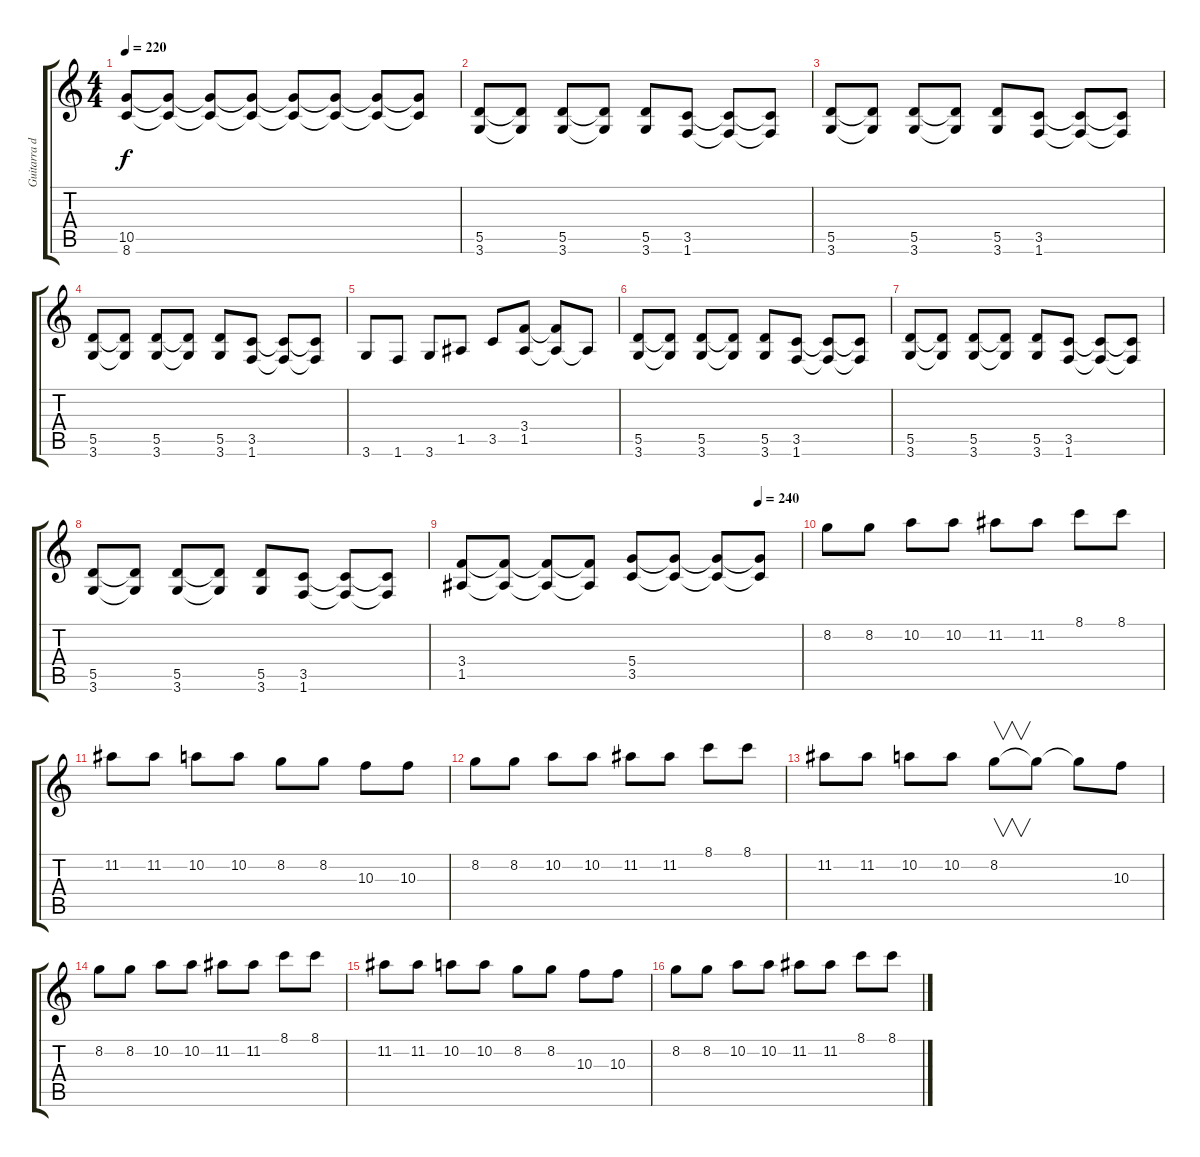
\track ("Guitarra distorcion" "Guitarra d") {instrument overdrivenguitar}
\staff {score tabs}
\tuning (E4 B3 G3 D3 A2 E2) {hide}
\ts (4 4)
\tempo 220
\clef g2
\ks c
(10.5 8.6).8{dy f} (10.5{t} 8.6{t}).8 (10.5{t} 8.6{t}).8 (10.5{t} 8.6{t}).8 (10.5{t} 8.6{t}).8 (10.5{t} 8.6{t}).8 (10.5{t} 8.6{t}).8 (10.5{t} 8.6{t}).8 |
(5.5 3.6).8 (5.5{t} 3.6{t}).8 (5.5 3.6).8 (5.5{t} 3.6{t}).8 (5.5 3.6).8 (3.5 1.6).8 (3.5{t} 1.6{t}).8 (3.5{t} 1.6{t}).8 |
(5.5 3.6).8 (5.5{t} 3.6{t}).8 (5.5 3.6).8 (5.5{t} 3.6{t}).8 (5.5 3.6).8 (3.5 1.6).8 (3.5{t} 1.6{t}).8 (3.5{t} 1.6{t}).8 |
(5.5 3.6).8 (5.5{t} 3.6{t}).8 (5.5 3.6).8 (5.5{t} 3.6{t}).8 (5.5 3.6).8 (3.5 1.6).8 (3.5{t} 1.6{t}).8 (3.5{t} 1.6{t}).8 |
3.6.8 1.6.8 3.6.8 1.5.8 3.5.8 (3.4 1.5).8 (3.4{t} 1.5{t}).8 1.5{t}.8 |
(5.5 3.6).8 (5.5{t} 3.6{t}).8 (5.5 3.6).8 (5.5{t} 3.6{t}).8 (5.5 3.6).8 (3.5 1.6).8 (3.5{t} 1.6{t}).8 (3.5{t} 1.6{t}).8 |
(5.5 3.6).8 (5.5{t} 3.6{t}).8 (5.5 3.6).8 (5.5{t} 3.6{t}).8 (5.5 3.6).8 (3.5 1.6).8 (3.5{t} 1.6{t}).8 (3.5{t} 1.6{t}).8 |
(5.5 3.6).8 (5.5{t} 3.6{t}).8 (5.5 3.6).8 (5.5{t} 3.6{t}).8 (5.5 3.6).8 (3.5 1.6).8 (3.5{t} 1.6{t}).8 (3.5{t} 1.6{t}).8 |
\tempo (240 0.875)
(3.4 1.5).8 (3.4{t} 1.5{t}).8 (3.4{t} 1.5{t}).8 (3.4{t} 1.5{t}).8 (5.4 3.5).8 (5.4{t} 3.5{t}).8 (5.4{t} 3.5{t}).8 (5.4{t} 3.5{t}).8 |
8.2.8 8.2.8 10.2.8 10.2.8 11.2.8 11.2.8 8.1.8 8.1.8 |
11.2.8 11.2.8 10.2.8 10.2.8 8.2.8 8.2.8 10.3.8 10.3.8 |
8.2.8 8.2.8 10.2.8 10.2.8 11.2.8 11.2.8 8.1.8 8.1.8 |
11.2.8 11.2.8 10.2.8 10.2.8 8.2.8{v} 8.2{t}.8 8.2{t}.8 10.3.8 |
8.2.8 8.2.8 10.2.8 10.2.8 11.2.8 11.2.8 8.1.8 8.1.8 |
11.2.8 11.2.8 10.2.8 10.2.8 8.2.8 8.2.8 10.3.8 10.3.8 |
8.2.8 8.2.8 10.2.8 10.2.8 11.2.8 11.2.8 8.1.8 8.1.8
